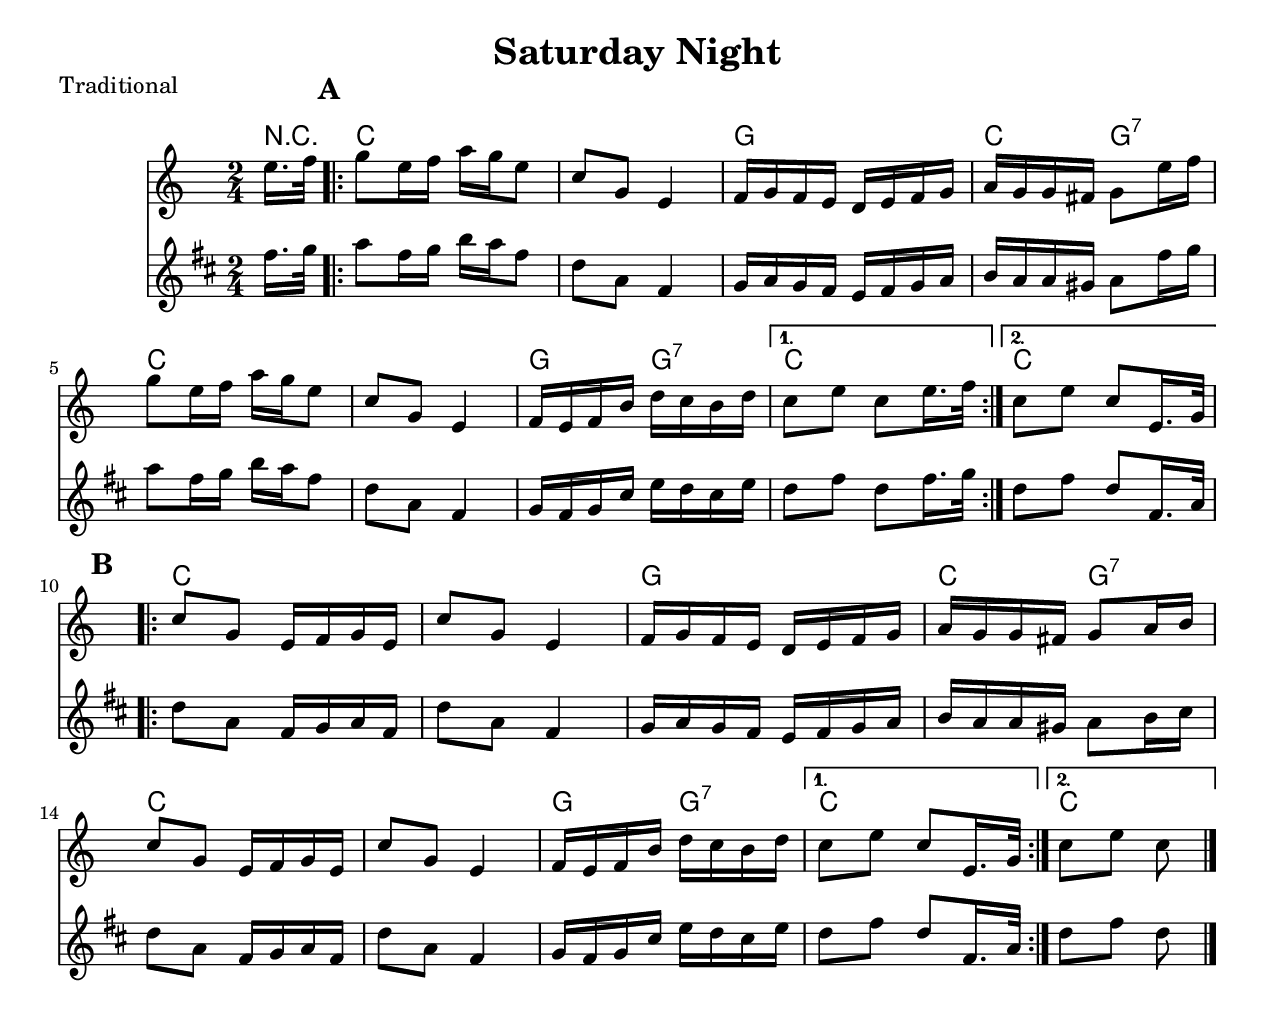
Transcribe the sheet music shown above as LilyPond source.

\version "2.6.3"
\header {
  title = "Saturday Night"
  piece = "Traditional"
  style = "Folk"
%  copyright = "Public Domain"
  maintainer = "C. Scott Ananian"
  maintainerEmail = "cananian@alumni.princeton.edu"
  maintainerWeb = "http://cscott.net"
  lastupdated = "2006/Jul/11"
  meter = 129
}
#(set-default-paper-size "letter")

melody = \relative c'' {
  \set Staff.midiInstrument = "fiddle"
  \key c \major
  \partial 8 e16. f32 |
  \repeat volta 2 {
    g8 e16 f a g e8 |
    c8 g e4 |
    f16 g f e d e f g |
    a16 g g fis g8 e'16 f |

    g8 e16 f a g e8 |
    c8 g e4 |
    f16 e f b d c b d |
  }
  \alternative {
    { c8 e c e16. f32 }
    { c8 e c e,16. g32 }
  }
  \break
% part 2
  \repeat volta 2 {
    c8 g e16 f g e |
    c'8 g e4 |
    f16 g f e d e f g |
    a16 g g fis g8 a16 b |

    c8 g e16 f g e |
    c'8 g e4 |
    f16 e f b d c b d |
  }
  \alternative {
    { c8 e c e,16. g32 }
    { c8 e c \bar "|." }
  }
}

harmonies = \chordmode {
  \set Staff.midiInstrument = "pizzicato strings"
  \set Score.markFormatter = #format-mark-box-letters
  \partial 8 
  r8 |
  \once\override Score.RehearsalMark #'extra-offset = #'(0 . 2)
  \mark\default
  \repeat volta 2 {
    c4 c
    c4 c
    g4 g
    c4 g:7

    c4 c
    c4 c
    g4 g:7
  }
  \alternative {
    { c4 c }
    { c4 c }
  }
  
% Part 2
  \once\override Score.RehearsalMark #'extra-offset = #'(-4 . 2)
  \mark\default
  \repeat volta 2 {
    c4 c
    c4 c
    g4 g
    c4 g:7
\break
    c4 c
    c4 c
    g4 g:7
  }
  \alternative {
    { c4 c }
    { c4. }
  }
}

\score {
  <<
    \time 2/4 
    \context ChordNames {
      \set chordChanges = ##t
      \harmonies
    }
    \new Staff <<
      \set Staff.instrument = "Melody"
      \melody
    >>
    \new Staff <<
      \set Staff.instrument = "Clarinet"
      \transpose bes c' << \melody >>
    >>
%    \new TabStaff <<
%      \set TabStaff.stringTunings = #'(2 0 -7 -10 5) % (fDFCD)
%      \banjo
%    >>
%    \new TabStaff <<
%      \set TabStaff.stringTunings = #bass-tuning
%      \bass
%    >>
%    \new PianoStaff <<
%      #(set-accidental-style 'piano-cautionary)
%      \set PianoStaff.instrument = \markup { "Piano" \hspace #2.0 }
%     \context Staff = upper << \time 4/4 \pianotop >>
%     \context Staff = lower << \clef bass \pianobot >>
%   >>
  >>
  \layout { }
}

\score {
  \unfoldRepeats
  \context PianoStaff <<
    \time 2/4 
    \context Staff=melody << r4 \melody >>
%    \context Staff=banjo \transpose f g << r4 \banjo >>
%    \context Staff=bass << r4 \bass >>
    \context Staff=chords << r4\p \harmonies >>
%    \context Staff=upper << r4\pianotop >>
%    \context Staff=lower << r4\pianobot >>
  >>
  \midi {
    \tempo 4=120
  }
}
